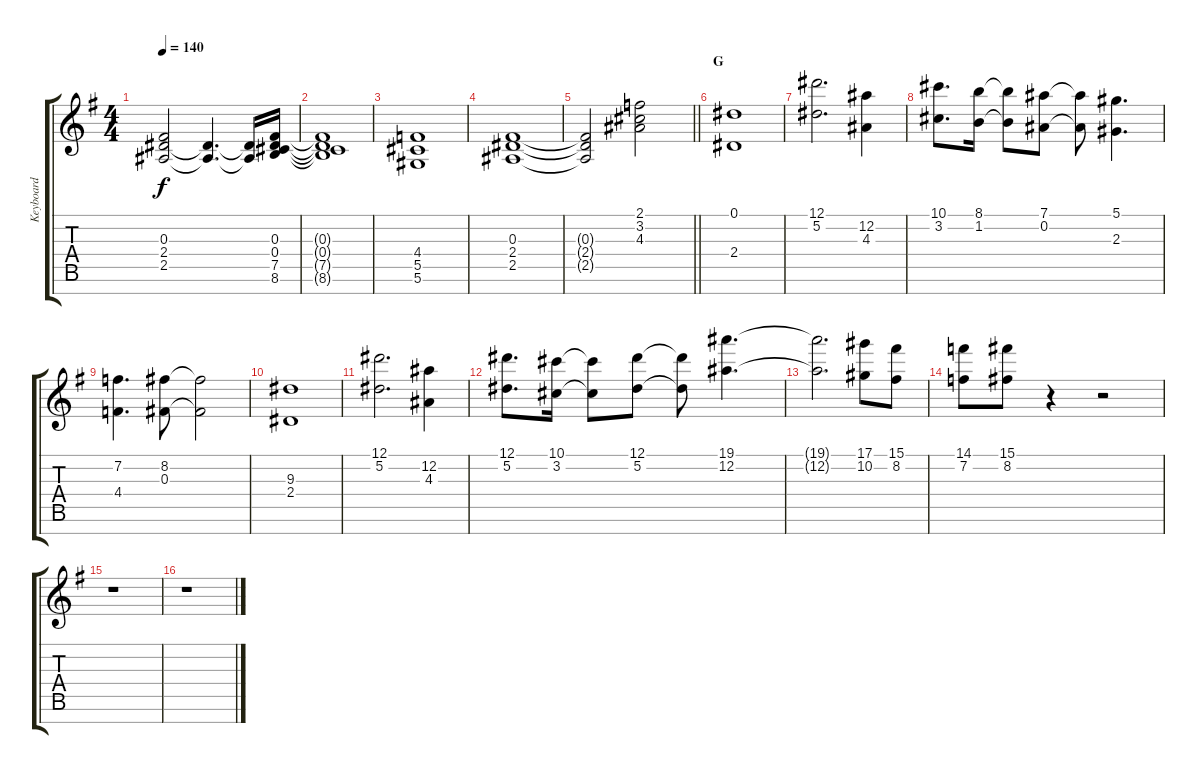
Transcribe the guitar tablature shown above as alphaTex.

\track ("Keyboard" "Keyboard") {instrument lead2sawtooth}
\staff {score tabs}
\tuning (Eb5 Bb4 Gb4 Db4 Ab3 Eb3 Bb2) {hide}
\ts (4 4)
\tempo 140
\clef g2
\ks g
(0.3{t} 2.4{t} 2.5{t}).2{dy f} (2.4{t} 2.5{t}).4{d} (2.4{t} 2.5{t}).16 (0.3 0.4 7.5 8.6).16 |
(0.3{t} 0.4{t} 7.5{t} 8.6{t}).1 |
(4.4 5.5 5.6).1 |
(0.3 2.4 2.5).1 |
\barLineRight lightlight
(0.3{t} 2.4{t} 2.5{t}).2 (2.1 3.2 4.3).2 |
\section ("" "G")
(0.1 2.4).1 |
(12.1 5.2).2{d} (12.2 4.3).4 |
(10.1 3.2).8{d} (8.1 1.2).16 (8.1{t} 1.2{t}).8 (7.1 0.2).8 (7.1{t} 0.2{t}).8 (5.1 2.3).4{d} |
(7.2 4.4).4{d} (8.2 0.3).8 (8.2{t} 0.3{t}).2 |
(9.3 2.4).1 |
(12.1 5.2).2{d} (12.2 4.3).4 |
(12.1 5.2).8{d} (10.1 3.2).16 (10.1{t} 3.2{t}).8 (12.1 5.2).8 (12.1{t} 5.2{t}).8 (19.1 12.2).4{d} |
(19.1{t} 12.2{t}).2{d} (17.1 10.2).8 (15.1 8.2).8 |
(14.1 7.2).8 (15.1 8.2).8 r.4 r.2 |
r.1 |
r.1
